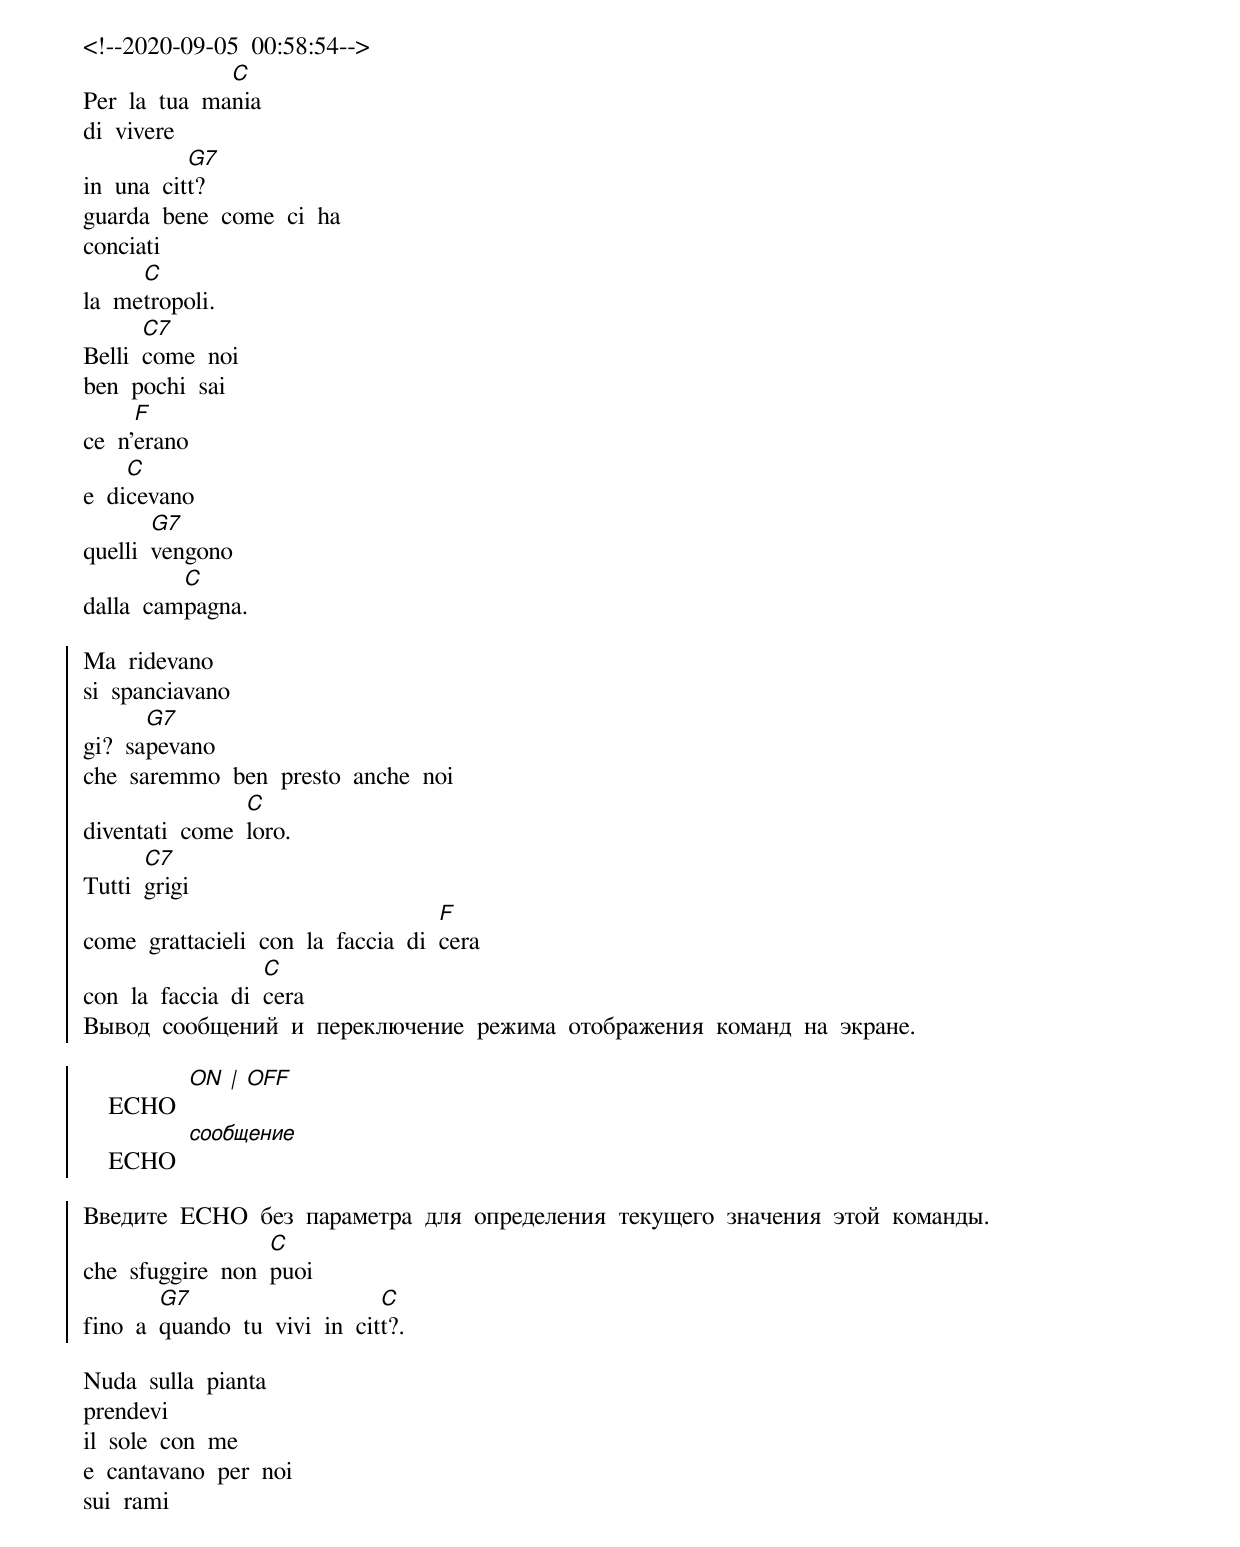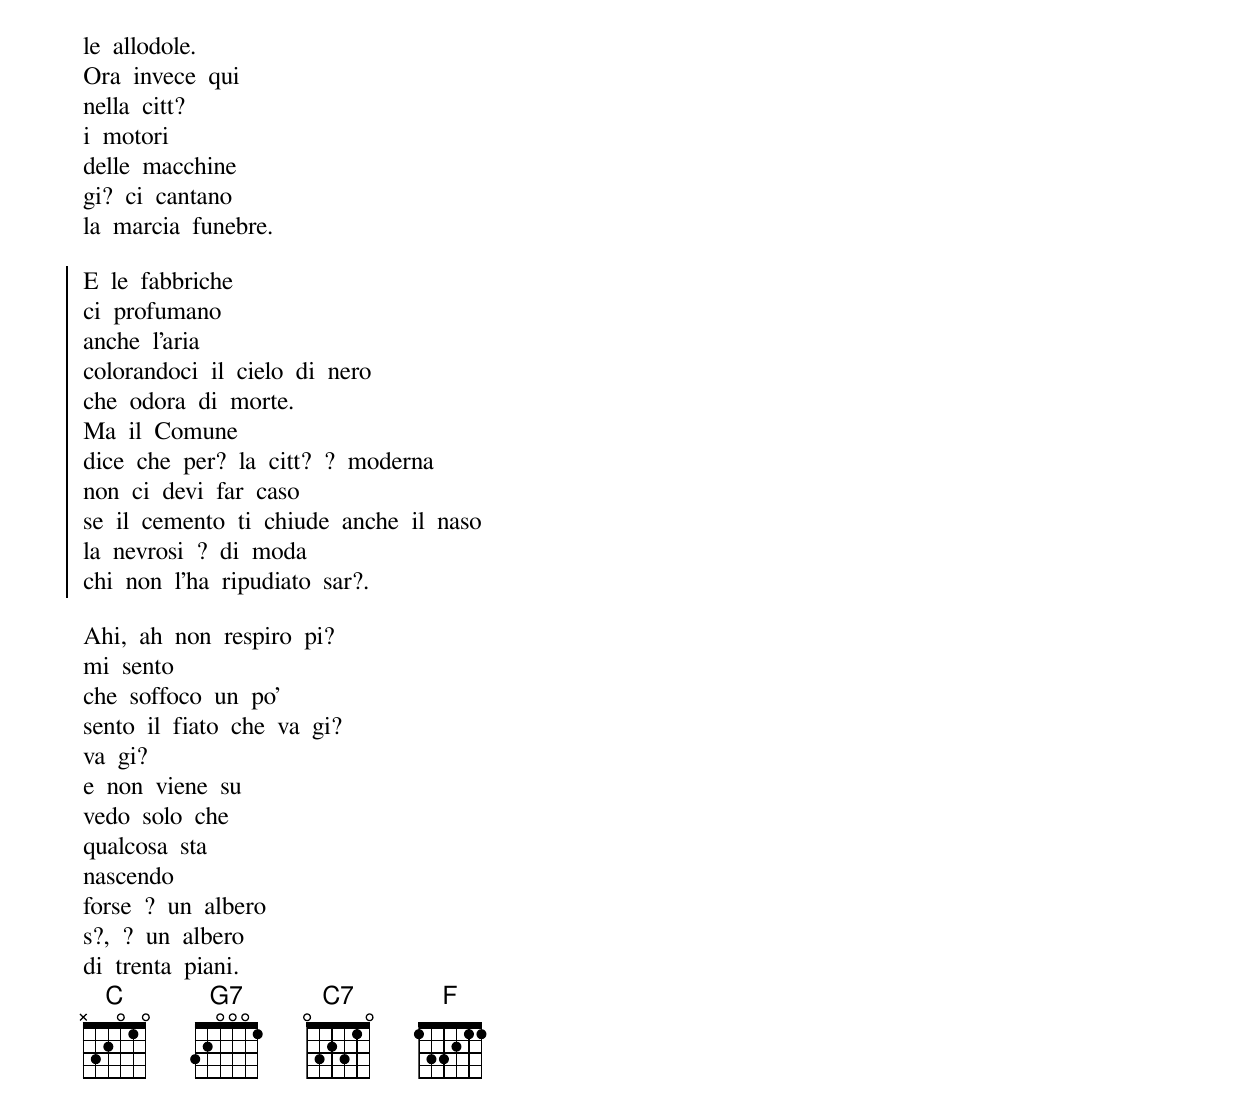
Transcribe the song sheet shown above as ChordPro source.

<!--2020-09-05 00:58:54-->
Per la tua ma[C]nia
di vivere
in una cit[G7]t?
guarda bene come ci ha
conciati
la me[C]tropoli.
Belli [C7]come noi
ben pochi sai
ce n'[F]erano
e di[C]cevano
quelli [G7]vengono
dalla cam[C]pagna.

{soc}
Ma ridevano
si spanciavano
gi? sa[G7]pevano
che saremmo ben presto anche noi
diventati come [C]loro.
Tutti [C7]grigi
come grattacieli con la faccia di [F]cera
con la faccia di [C]cera
Вывод сообщений и переключение режима отображения команд на экране.

  ECHO [ON | OFF]
  ECHO [сообщение]

Введите ECHO без параметра для определения текущего значения этой команды.
che sfuggire non [C]puoi
fino a [G7]quando tu vivi in cit[C]t?.
{eoc}

Nuda sulla pianta
prendevi
il sole con me
e cantavano per noi
sui rami
le allodole.
Ora invece qui
nella citt?
i motori
delle macchine
gi? ci cantano
la marcia funebre.

{soc}
E le fabbriche
ci profumano
anche l'aria
colorandoci il cielo di nero
che odora di morte.
Ma il Comune
dice che per? la citt? ? moderna
non ci devi far caso
se il cemento ti chiude anche il naso
la nevrosi ? di moda
chi non l'ha ripudiato sar?.
{eoc}

Ahi, ah non respiro pi?
mi sento
che soffoco un po'
sento il fiato che va gi?
va gi?
e non viene su
vedo solo che
qualcosa sta
nascendo
forse ? un albero
s?, ? un albero
di trenta piani.
